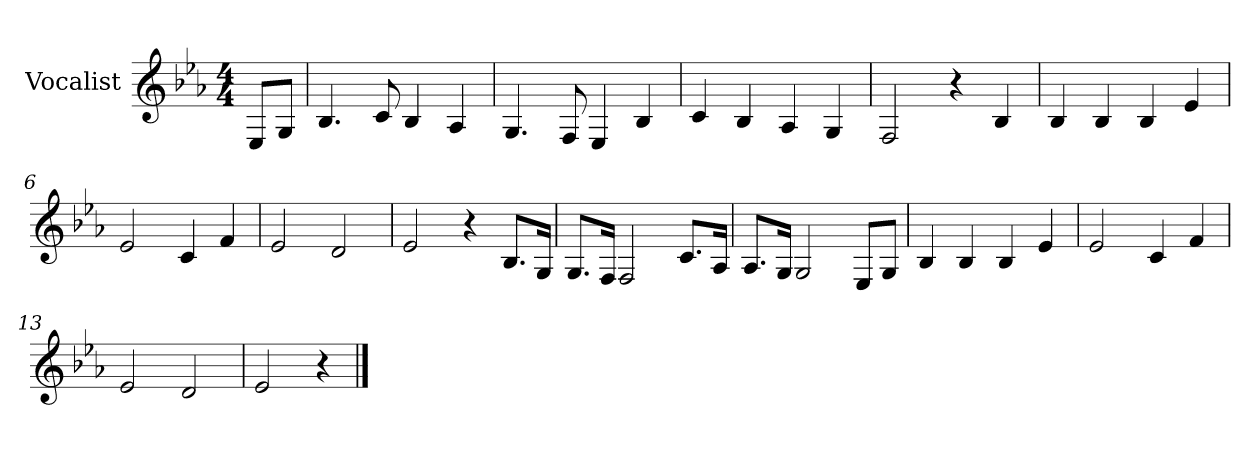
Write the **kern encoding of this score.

**kern
*part1
*staff1
*I"Vocalist
*k[b-e-a-]
*E-:
*M4/4
=
8E-L
8GJ
=1
4.B-
8c
4B-
4A-
=2
4.G
8F
4E-
4B-
=3
4c
4B-
4A-
4G
=4
2F
4r
4B-
=5
4B-
4B-
4B-
4e-
=6
2e-
4c
4f
=7
2e-
2d
=8
2e-
4r
8.B-L
16GJk
=9
8.GL
16FJk
2F
8.cL
16A-Jk
=10
8.A-L
16GJk
2G
8E-L
8GJ
=11
4B-
4B-
4B-
4e-
=12
2e-
4c
4f
=13
2e-
2d
=14
2e-
4r
==
*-
